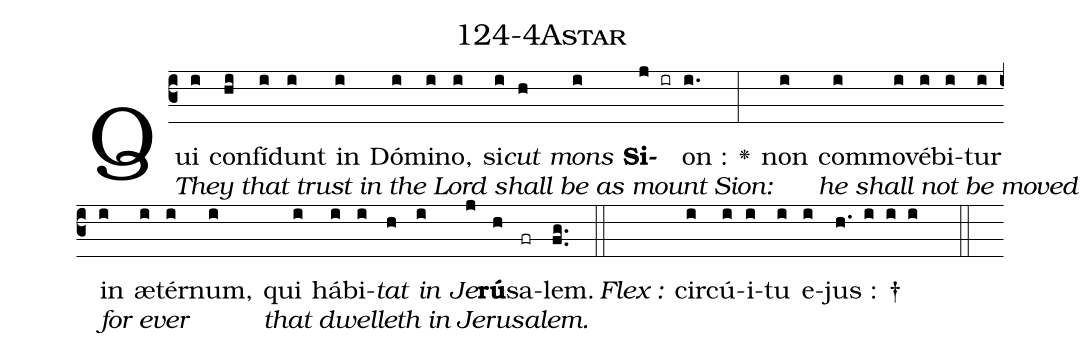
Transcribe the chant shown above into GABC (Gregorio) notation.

name: 124-4Astar;
%%
(c3)Qui[They that trust in the Lord shall be as mount Sion:](i) con(hi)fí(i)dunt(i) in(i) Dó(i)mi(i)no,(i) si(i)<i>cut</i>(h) <i>mons</i>(i) <b>Si</b>(j ir)on :(i.) <v>\greheightstar</v>(:) non(i) com[he shall not be moved](i)mo(i)vé(i)bi(i)tur(i) in[for ever](i) æ(i)tér(i)num,(i) qui[that dwelleth in Jerusalem.](i) há(i)bi(i)<i>tat</i>(h) <i>in</i>(i) <i>Je</i>(j)<b>rú</b>(h)sa(fr)lem.(fg..) (::)
<i>Flex :</i>()  cir(i)cú(i)i(i)tu(i) e(i)jus : †(h. i i i  ::)

%E(i) u(h) o(i) u(j) a(h) e.(fg..) (::)
